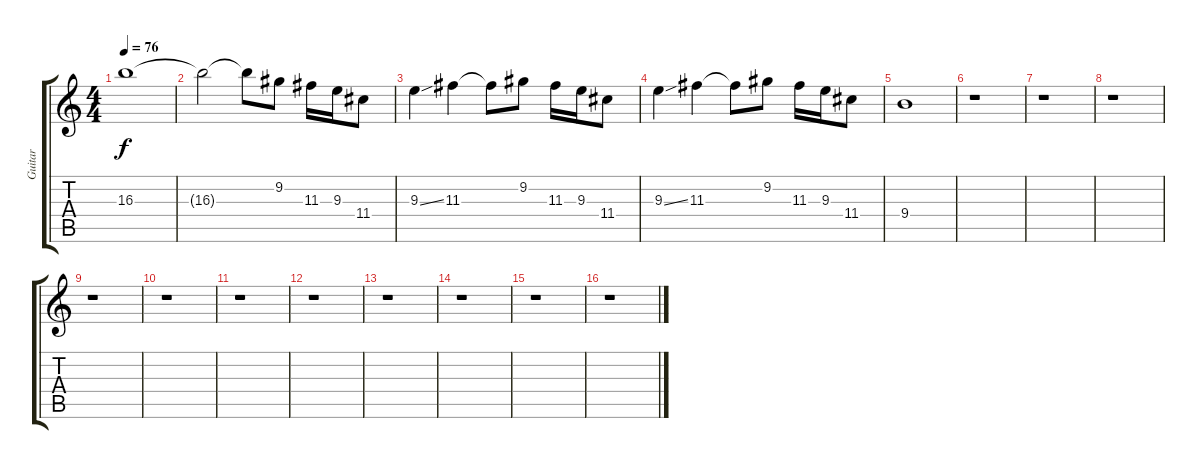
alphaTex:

\track ("Guitar" "Guitar") {instrument overdrivenguitar}
\staff {score tabs}
\tuning (E4 B3 G3 D3 A2 E2) {hide}
\ts (4 4)
\tempo 76
\clef g2
\ks c
16.3.1{dy f} |
16.3{t}.2 16.3{t}.8 9.2.8 11.3.16 9.3.16 11.4.8 |
9.3{ss}.4 11.3.4 11.3{t}.8 9.2.8 11.3.16 9.3.16 11.4.8 |
9.3{ss}.4 11.3.4 11.3{t}.8 9.2.8 11.3.16 9.3.16 11.4.8 |
9.4.1 |
r.1 |
r.1 |
r.1 |
r.1 |
r.1 |
r.1 |
r.1 |
r.1 |
r.1 |
r.1 |
r.1
